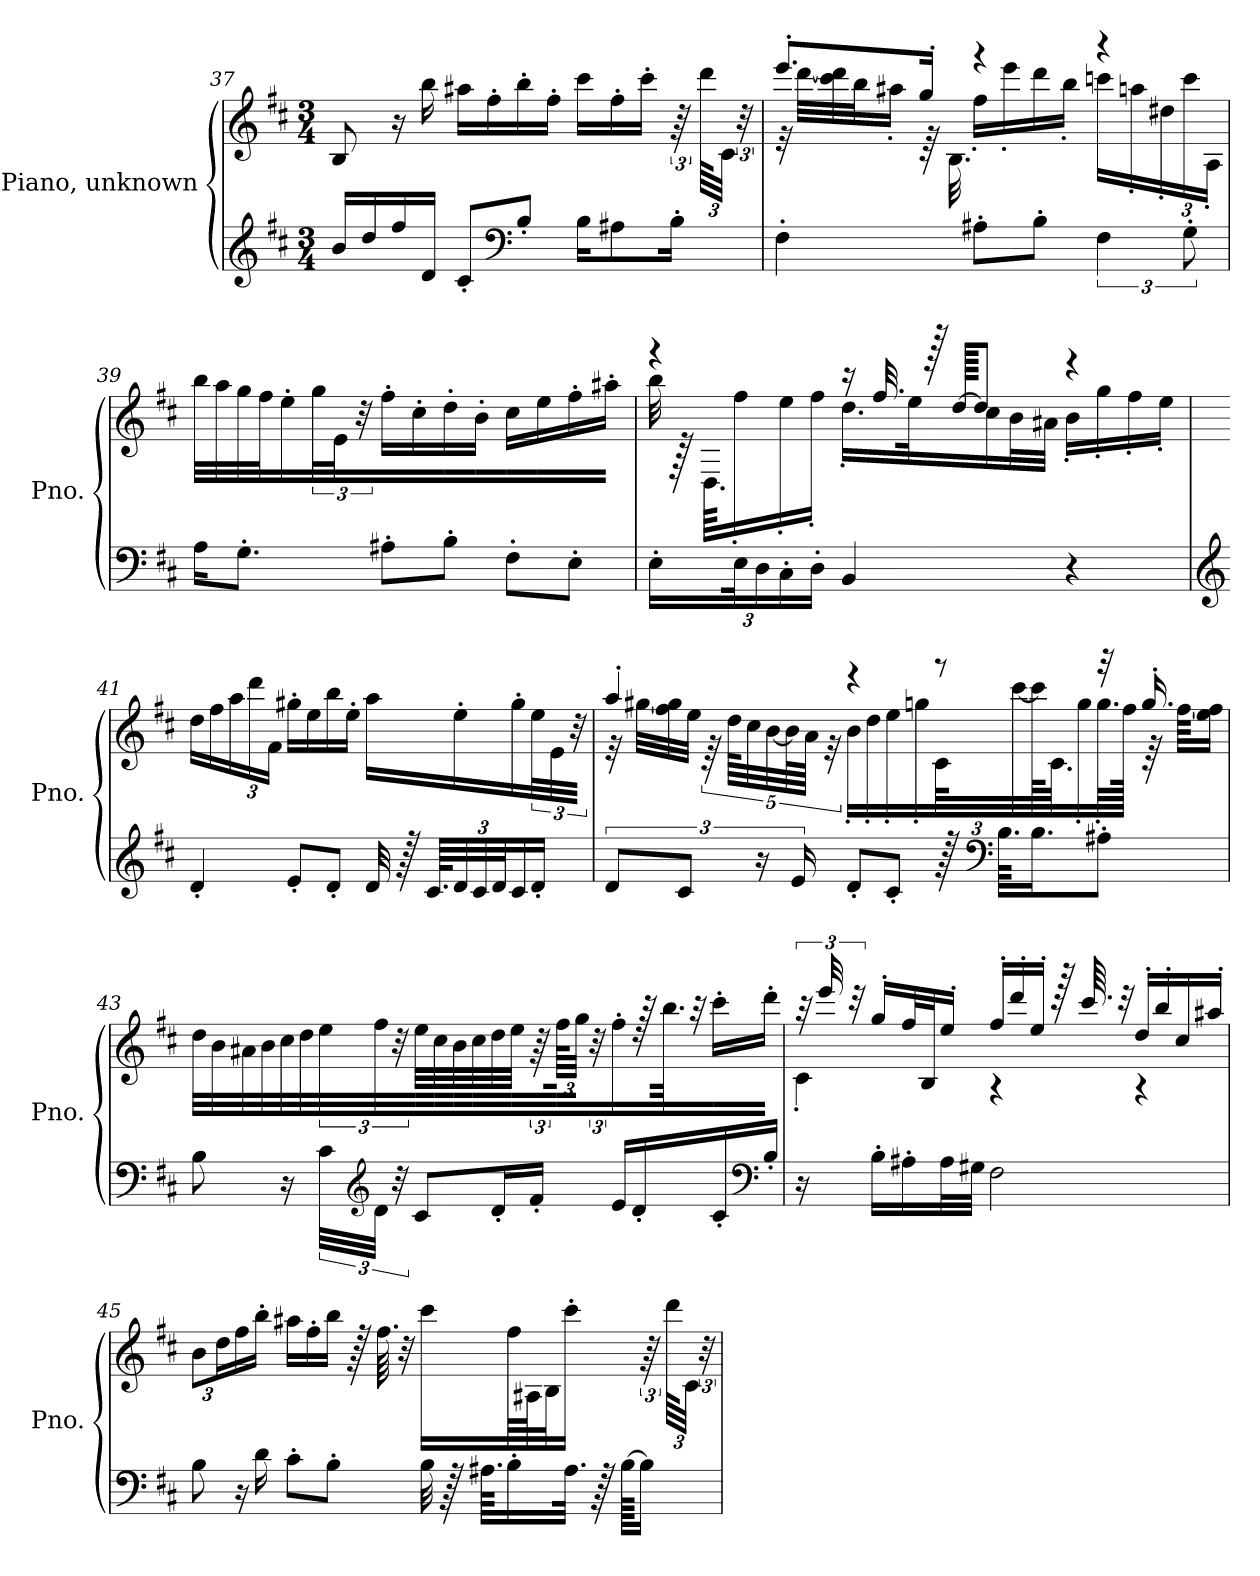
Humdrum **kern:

**kern	**kern
*part1	*part1
*staff2	*staff1
*I"Piano, unknown	*
*I'Pno.	*
*clefG2	*clefG2
*k[f#c#]	*k[f#c#]
*M3/4	*M3/4
=37	=37
16b/LL	8B/
16dd/	.
16ff#/	16r
16d/JJ	16bb\
8c#'/L	16aa#X\LL
.	16ff#'\
*clefF4	*
8B'/J	16bb'\
.	16ff#'\JJ
16B\KL	16ccc#\LL
8A#X\	16ff#'\
.	16ccc#'\JJ
16B'\Jk	96r
.	96ddd\KLLL
.	48c#\JJJ
.	48r
!!LO:LB:g=z
=38	=38
*	*^
4F#'\	8.eee'/L	32r
.	.	[32ddd\LLL
.	.	32ccc#\ 32ddd\]
.	.	32bb\J
.	.	16aa#X'\JJ
.	16gg'/Jk	64r
.	.	32.B\
8A#X'\L	4r	16ff#'\LL
.	.	16eee'\
8B'\J	.	16ddd\
.	.	16bb'\JJ
6F#\	4r	16cccn\LL
.	.	16aan'\
*	*	*Xbrackettup
.	.	24dd#X'\
12G'\	.	24ccc\
.	.	24A'\JJ
*	*v	*v
=39	=39
16A\KL	32bb\LLL
.	32aa\
8.G'\J	32gg\
.	32ff#\J
.	16ee'\
*	*brackettup
.	48gg\L
.	48e\JJJ
.	48r
8A#X'\L	16ff#'\LL
.	16cc#'\
8B'\J	16dd'\
.	16b'\JJ
8F#'\L	16cc#\LL
.	16ee\
8E'\J	16ff#'\
.	16aa#X'\JJ
!!LO:LB:g=z
=40	=40
*	*^
16E'\LL	4r	32bb\
.	.	128r
.	.	64.D\KKLL
*Xbrackettup	*	*
48E\K	.	16ff#'\
24D\	.	.
16C#'\	.	16ee'\
16D'\JJ	.	16ff#'\JJ
4BB/	16r	16.dd'\LL
.	32.ff#/	.
.	.	32ee\K
.	128r	.
.	[128dd/KKKKL	.
.	8dd/J]	16cc#\
.	.	32b\L
.	.	32a#X\JJJ
4r	4r	16b'\LL
.	.	16gg'\
.	.	16ff#'\
.	.	16ee'\JJ
*	*v	*v
=41	=41
*clefG2	*
4d'/	16dd\LL
.	16ff#\
*	*Xbrackettup
.	24aa\
.	24ddd\
.	24f#\JJ
8e'/L	16gg#X'\LL
.	16ee\
8d'/J	16bb\
.	16ee'\JJ
32d/	16aa\LL
128r	.
64.c#/KLLL	.
48d/	16ee'\
48c#/	.
48d/J	.
16c#/	16gg#'\
*	*brackettup
16d'/JJ	48ee\L
.	48e\JJJ
.	48r
!!LO:PB:g=z
=42	=42
*brackettup	*
*	*^
12d/L	4aa'/	32r
.	.	[32gg#X\LLL
.	.	32ff#\ 32gg#\]
12c#/J	.	.
.	.	32ee\JJJ
.	.	80r
.	.	80dd\KLLL
.	.	40cc#\
24r	.	.
.	.	[40b\
.	.	80b\L]
24e/	.	.
.	.	80a\JJJJ
.	.	40r
8d'/L	4r	16b'\LL
.	.	16dd'\
8c#'/J	.	16ee'\
.	.	16ggn'\
*	*	*Xbrackettup
128r	8r	96c#\KL
*clefF4	*	*
64.B\KKLL	.	.
.	.	[48ccc#\
16.B\J	.	128ccc#\KL]
.	.	64.c#\JJ
.	.	16gg'\
8A#X'\J	32r	64.gg'\LL
.	.	128ff#\JJJJk
.	16.gg'/	64r
.	.	[64ff#\KKLL
.	.	16ee\ 16ff#\]JJ
*	*v	*v
!!LO:LB:g=z
=43	=43
8B\	32dd\LLL
.	32b\
.	32a#X\
.	32b\
16r	32cc#\
.	32dd\
*	*brackettup
48c#\LLL	48ee\
*clefG2	*
48d\JJJ	48ff#\JJJ
48r	48r
8c#/L	32ee\LLL
.	32cc#\
.	32b\
.	32cc#\
16d'/L	32dd\
.	32ee\JJJ
16f#'/JJ	96r
.	96ff#\KLLL
.	48gg\JJJ
.	48r
16e/LL	16ff#'\
16d'/	128r
.	64.bb\
.	32r
16c#'/	16ccc#'\LL
*clefF4	*
16B'/JJ	16ddd'\JJ
!!LO:LB:g=z
=44	=44
*	*^
16r	48r	4c#'\
.	48eee/	.
.	48r	.
16B'\LL	16gg'/LL	.
16A#X'\	32ff#/L	.
.	32B/J	.
32A#\L	16ee'/JJ	.
32G#X\JJJ	.	.
2F#\	16ff#'/LL	4r
.	16ddd'/	.
.	16ee'/JJ	.
.	128r	.
.	64.ccc#/	.
.	32r	.
.	16dd'/LL	4r
.	16bb'/	.
.	16cc#/	.
.	16aa#X'/JJ	.
*	*v	*v
!!LO:LB:g=z
=45	=45
*	*Xbrackettup
8B\	12b\L
.	24dd\L
16r	16ff#\
16d\	16bb'\JJ
8c#'\L	16aa#X\LL
.	16ff#'\
8B'\J	16bb\JJ
.	128r
.	64.ff#\
.	32r
32B\	16ccc#\LL
128r	.
64.A#X\KKLL	.
16B'\	64ff#\LL
.	64A#X\J
.	32B\J
32.A#\JJk	16ccc#'\JJ
128r	.
[128B\KKKLL	.
*	*brackettup
16B\JJ]	96r
.	96ddd\KLLL
.	48c#\JJJ
.	48r
=	=
*-	*-
